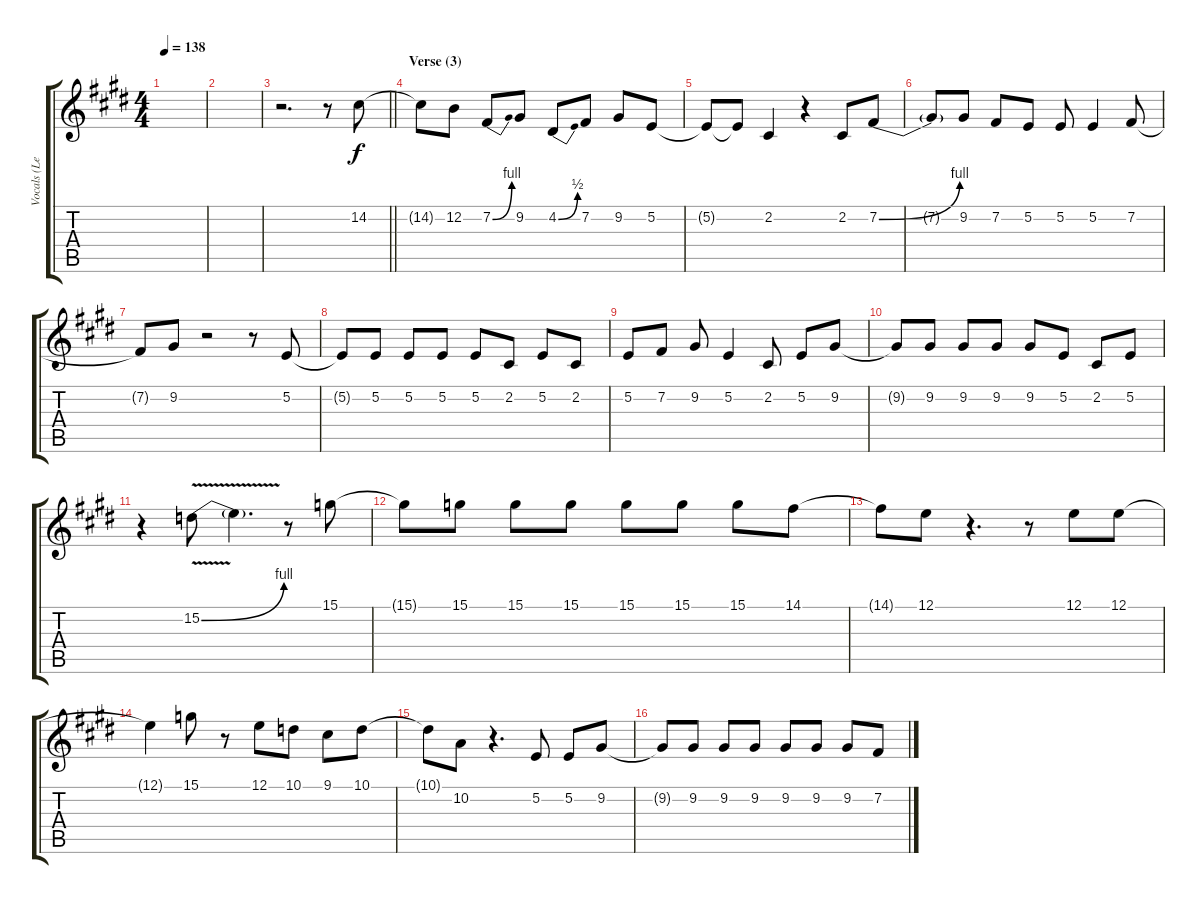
\track ("Vocals (Lead)" "Vocals (Le") {instrument trumpet}
\staff {score tabs}
\tuning (E4 B3 G3 D3 A2 E2) {hide}
\ts (4 4)
\tempo 138
\clef g2
\ks e
|
|
\barLineRight lightlight
r.2{d} r.8 14.2.8 |
\section ("" "Verse (3)")
14.2{t}.8 12.2.8 7.2{be (bend 0 0 60 4)}.8 9.2.8 4.2{be (bend 0 0 60 2)}.8 7.2.8 9.2.8 5.2.8 |
5.2{t}.8 5.2{t}.8 2.2.4 r.4 2.2.8 7.2{be (bend 0 0 60 4)}.8 |
7.2{t}.8 9.2.8 7.2.8 5.2.8 5.2.8 5.2.4 7.2.8 |
7.2{t}.8 9.2.8 r.2 r.8 5.2.8 |
5.2{t}.8 5.2.8 5.2.8 5.2.8 5.2.8 2.2.8 5.2.8 2.2.8 |
5.2.8 7.2.8 9.2.8 5.2.4 2.2.8 5.2.8 9.2.8 |
9.2{t}.8 9.2.8 9.2.8 9.2.8 9.2.8 5.2.8 2.2.8 5.2.8 |
r.4 15.2{be (bend 0 0 60 4) v}.8 15.2{t}.4{d} r.8 15.1.8 |
15.1{t}.8 15.1.8 15.1.8 15.1.8 15.1.8 15.1.8 15.1.8 14.1.8 |
14.1{t}.8 12.1.8 r.4{d} r.8 12.1.8 12.1.8 |
12.1{t}.4 15.1.8 r.8 12.1.8 10.1.8 9.1.8 10.1.8 |
10.1{t}.8 10.2.8 r.4{d} 5.2.8 5.2.8 9.2.8 |
9.2{t}.8 9.2.8 9.2.8 9.2.8 9.2.8 9.2.8 9.2.8 7.2.8
